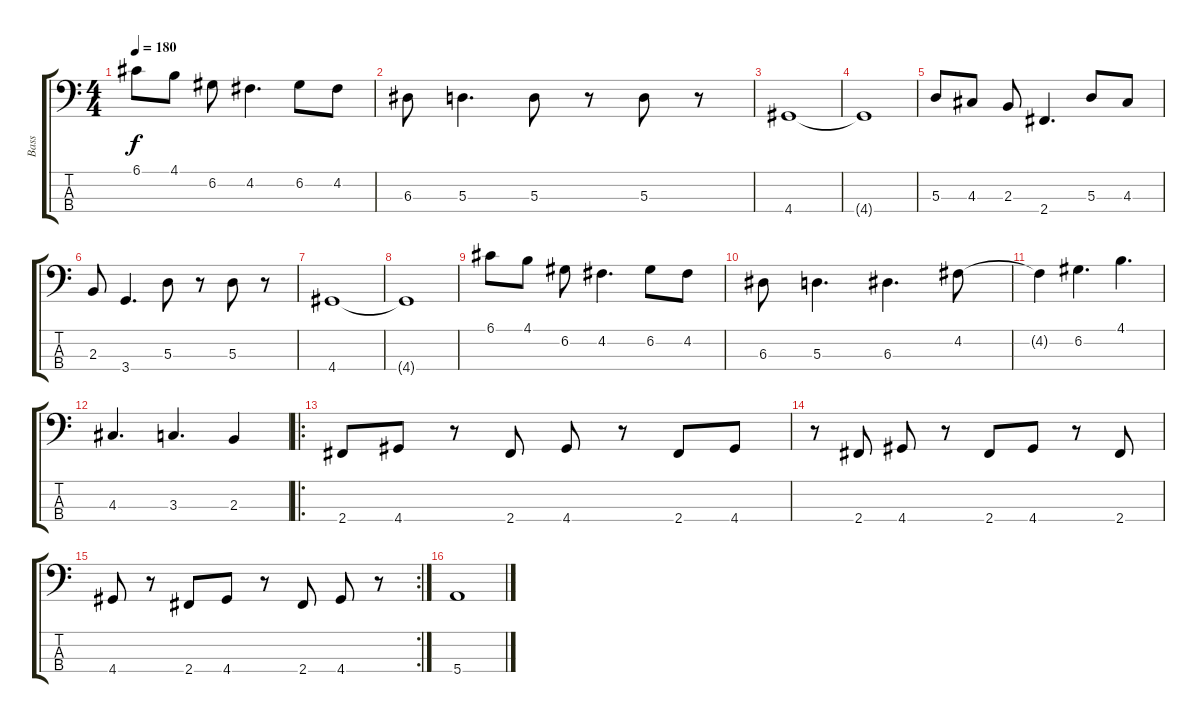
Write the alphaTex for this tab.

\track ("Bass" "Bass") {instrument electricbasspick}
\staff {score tabs}
\tuning (G2 D2 A1 E1) {hide}
\ts (4 4)
\tempo 180
\clef f4
\ks c
6.1.8{dy f} 4.1.8 6.2.8 4.2.4{d} 6.2.8 4.2.8 |
6.3.8 5.3.4{d} 5.3.8 r.8 5.3.8 r.8 |
4.4.1 |
4.4{t}.1 |
5.3.8 4.3.8 2.3.8 2.4.4{d} 5.3.8 4.3.8 |
2.3.8 3.4.4{d} 5.3.8 r.8 5.3.8 r.8 |
4.4.1 |
4.4{t}.1 |
6.1.8 4.1.8 6.2.8 4.2.4{d} 6.2.8 4.2.8 |
6.3.8 5.3.4{d} 6.3.4{d} 4.2.8 |
4.2{t}.4 6.2.4{d} 4.1.4{d} |
4.3.4{d} 3.3.4{d} 2.3.4 |
\ro
2.4.8 4.4.8 r.8 2.4.8 4.4.8 r.8 2.4.8 4.4.8 |
r.8 2.4.8 4.4.8 r.8 2.4.8 4.4.8 r.8 2.4.8 |
\rc 2
4.4.8 r.8 2.4.8 4.4.8 r.8 2.4.8 4.4.8 r.8 |
5.4.1
